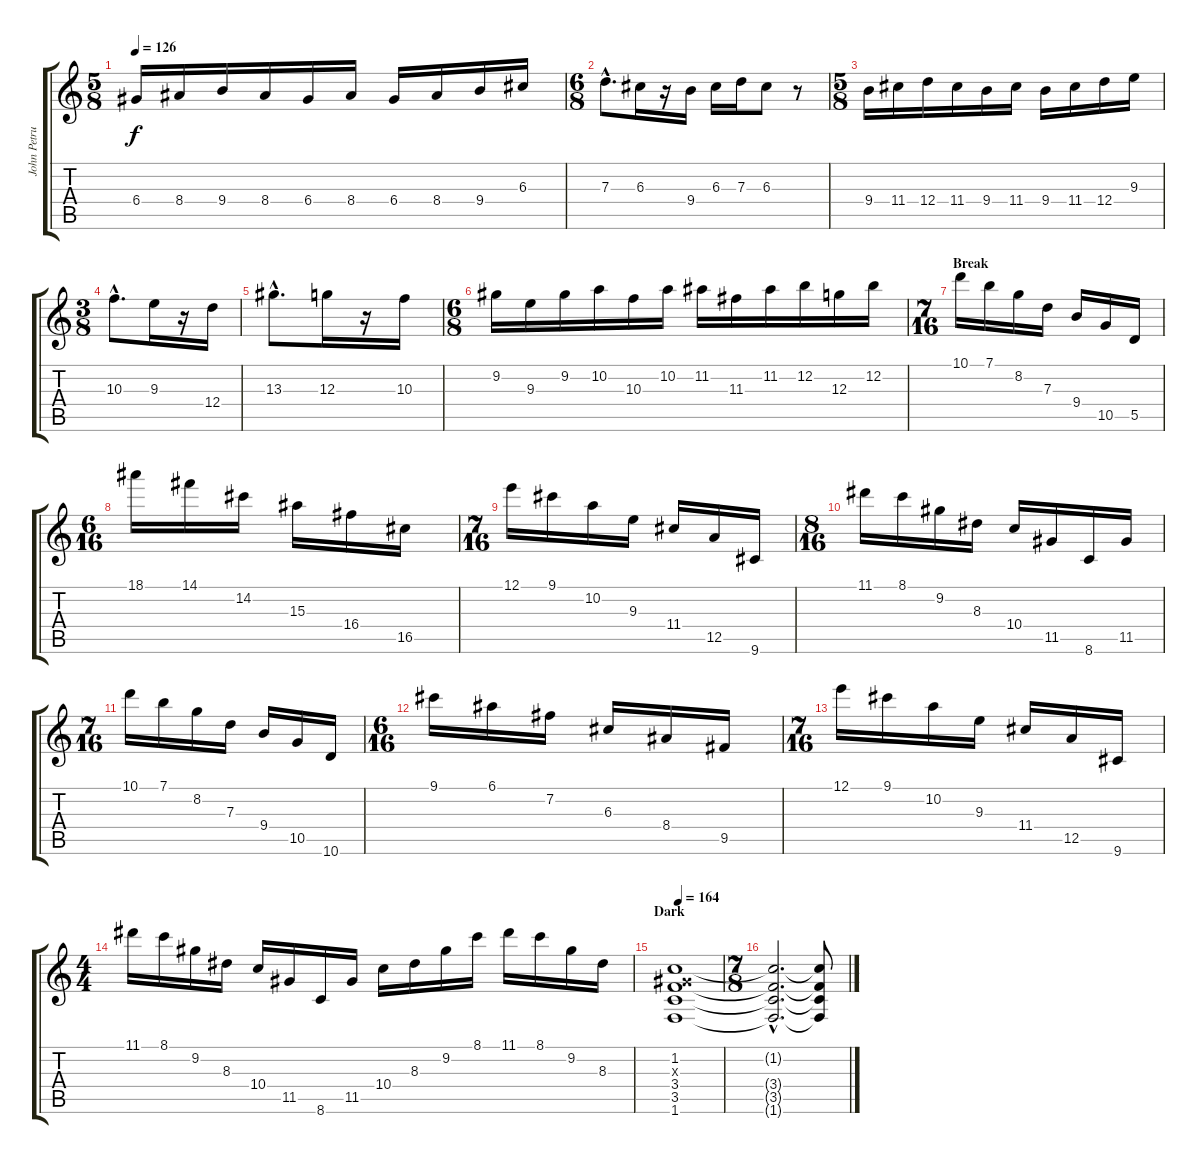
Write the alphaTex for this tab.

\track ("John Petrucci" "John Petru") {instrument distortionguitar}
\staff {score tabs}
\tuning (E4 B3 G3 D3 A2 E2) {hide}
\ts (5 8)
\tempo 126
\clef g2
\ks c
6.4.16{dy f} 8.4.16 9.4.16 8.4.16 6.4.16 8.4.16 6.4.16 8.4.16 9.4.16 6.3.16 |
\ts (6 8)
7.3{hac}.8{d} 6.3.16 r.16 9.4.16 6.3.16 7.3.16 6.3.8 r.8 |
\ts (5 8)
9.4.16 11.4.16 12.4.16 11.4.16 9.4.16 11.4.16 9.4.16 11.4.16 12.4.16 9.3.16 |
\ts (3 8)
10.3{hac}.8{d} 9.3.16 r.16 12.4.16 |
13.3{hac}.8{d} 12.3.16 r.16 10.3.16 |
\ts (6 8)
9.2.16 9.3.16 9.2.16 10.2.16 10.3.16 10.2.16 11.2.16 11.3.16 11.2.16 12.2.16 12.3.16 12.2.16 |
\ts (7 16)
\section ("" "Break")
10.1.16 7.1.16 8.2.16 7.3.16 9.4.16 10.5.16 5.5.16 |
\ts (6 16)
18.1.16 14.1.16 14.2.16 15.3.16 16.4.16 16.5.16 |
\ts (7 16)
12.1.16 9.1.16 10.2.16 9.3.16 11.4.16 12.5.16 9.6.16 |
\ts (8 16)
11.1.16 8.1.16 9.2.16 8.3.16 10.4.16 11.5.16 8.6.16 11.5.16 |
\ts (7 16)
10.1.16 7.1.16 8.2.16 7.3.16 9.4.16 10.5.16 10.6.16 |
\ts (6 16)
9.1.16 6.1.16 7.2.16 6.3.16 8.4.16 9.5.16 |
\ts (7 16)
12.1.16 9.1.16 10.2.16 9.3.16 11.4.16 12.5.16 9.6.16 |
\ts (4 4)
11.1.16 8.1.16 9.2.16 8.3.16 10.4.16 11.5.16 8.6.16 11.5.16 10.4.16 8.3.16 9.2.16 8.1.16 11.1.16 8.1.16 9.2.16 8.3.16 |
\section ("" "Dark")
\tempo 164
(1.2 1.3{x} 3.4 3.5 1.6).1 |
\ts (7 8)
(1.2{hac t} 3.4{hac t} 3.5{hac t} 1.6{hac t}).2{d} (1.2{t} 3.4{t} 3.5{t} 1.6{t}).8
